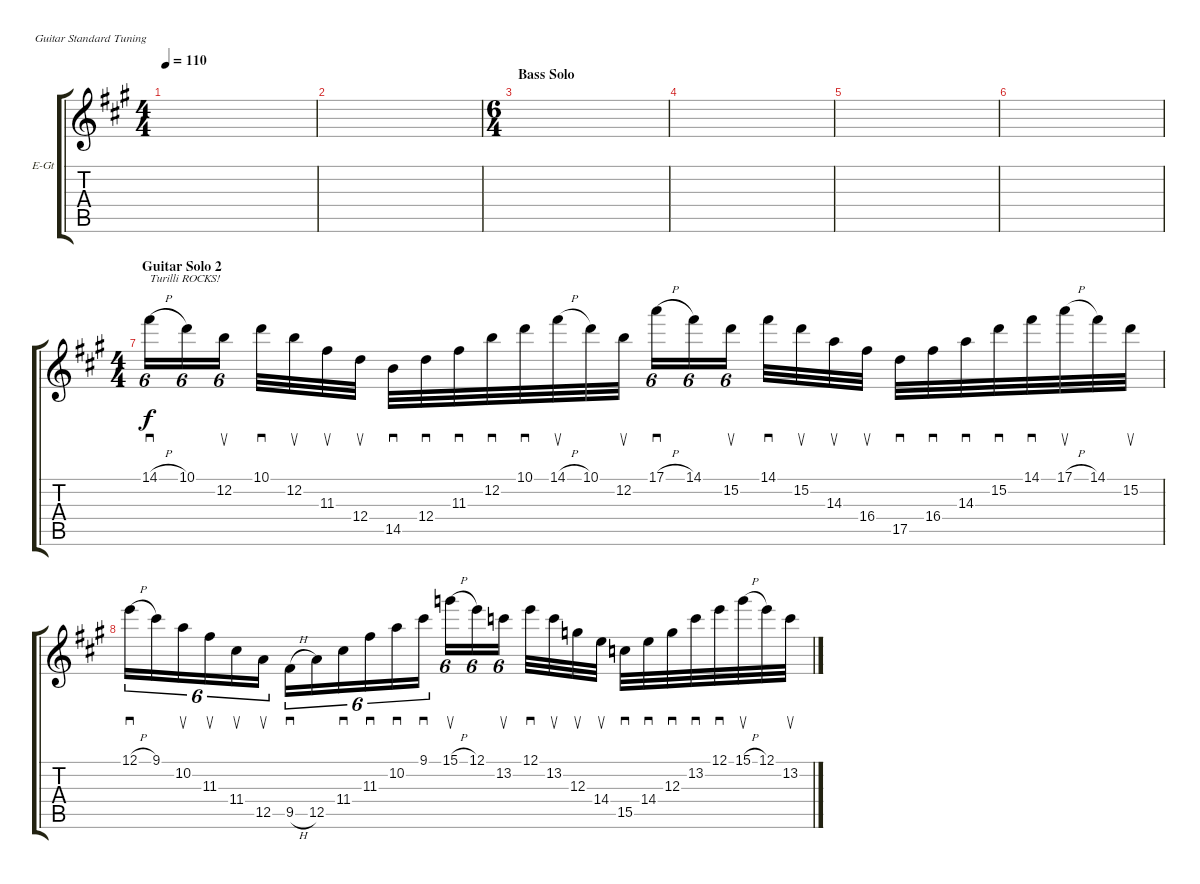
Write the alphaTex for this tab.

\bracketExtendMode groupsimilarinstruments
\firstSystemTrackNameOrientation horizontal
\otherSystemsTrackNameOrientation horizontal
\track ("Lead Guitar" "E-Gt") {instrument overdrivenguitar}
\staff {score tabs}
\tuning (E4 B3 G3 D3 A2 E2)
\ts (4 4)
\tempo 110
\clef g2
\ks a
|
|
\ts (6 4)
\section ("" "Bass Solo")
|
|
|
|
\ts (4 4)
\section ("" "Guitar Solo 2")
14.1{h}.16{sd tu (6 4) txt "Turilli ROCKS!"} 10.1.16{tu (6 4)} 12.2.16{su tu (6 4)} 10.1.32{sd} 12.2.32{su} 11.3.32{su} 12.4.32{su} 14.5.32{sd} 12.4.32{sd} 11.3.32{sd} 12.2.32{sd} 10.1.32{sd} 14.1{h}.32{su} 10.1.32 12.2.32{su} 17.1{h}.16{sd tu (6 4)} 14.1.16{tu (6 4)} 15.2.16{su tu (6 4)} 14.1.32{sd} 15.2.32{su} 14.3.32{su} 16.4.32{su} 17.5.32{sd} 16.4.32{sd} 14.3.32{sd} 15.2.32{sd} 14.1.32{sd} 17.1{h}.32{su} 14.1.32 15.2.32{su} |
12.1{h}.16{sd tu (6 4)} 9.1.16{tu (6 4)} 10.2.16{su tu (6 4)} 11.3.16{su tu (6 4)} 11.4.16{su tu (6 4)} 12.5.16{su tu (6 4)} 9.5{h}.16{sd tu (6 4)} 12.5.16{tu (6 4)} 11.4.16{sd tu (6 4)} 11.3.16{sd tu (6 4)} 10.2.16{sd tu (6 4)} 9.1.16{sd tu (6 4)} 15.1{h}.16{su tu (6 4)} 12.1.16{tu (6 4)} 13.2.16{su tu (6 4)} 12.1.32{sd} 13.2.32{su} 12.3.32{su} 14.4.32{su} 15.5.32{sd} 14.4.32{sd} 12.3.32{sd} 13.2.32{sd} 12.1.32{sd} 15.1{h}.32{su} 12.1.32 13.2.32{su}
